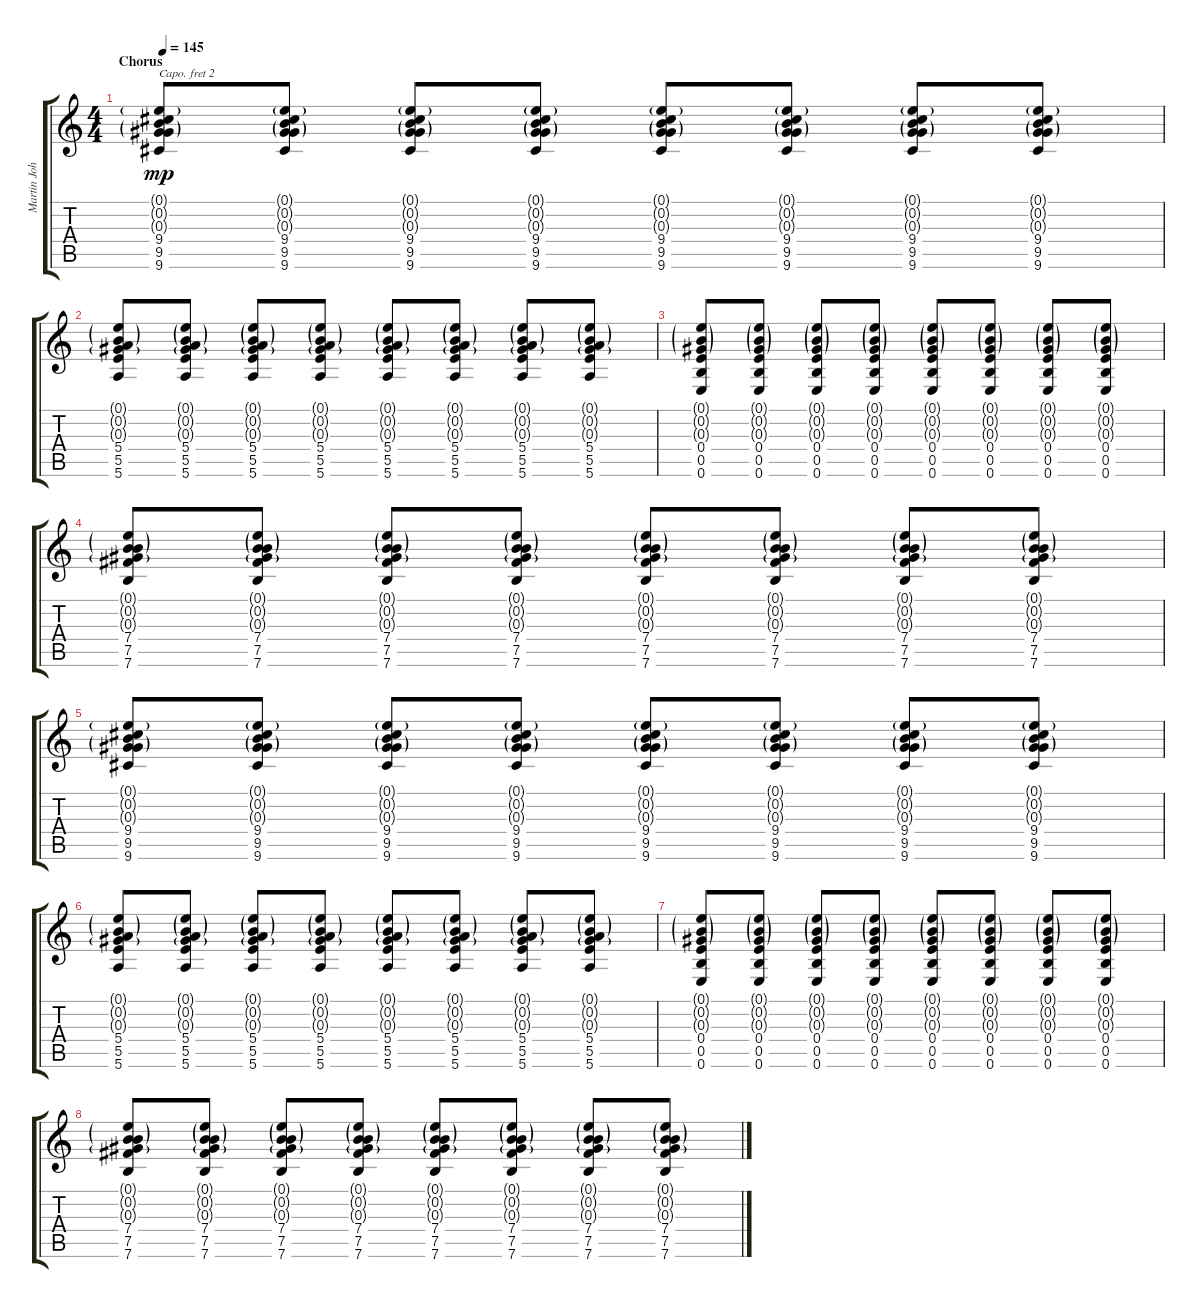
\track ("Martin Johnson (Rhythm Guitar)" "Martin Joh") {instrument overdrivenguitar}
\staff {score tabs}
\capo 2
\tuning (D4 A3 Gb3 D3 A2 D2) {hide}
\ts (4 4)
\section ("" "Chorus")
\tempo 145
\clef g2
\ks c
(0.1{g} 0.2{g} 0.3{g} 9.4 9.5 9.6).8{dy mp volume 15 instrument overdrivenguitar} (0.1{g} 0.2{g} 0.3{g} 9.4 9.5 9.6).8 (0.1{g} 0.2{g} 0.3{g} 9.4 9.5 9.6).8 (0.1{g} 0.2{g} 0.3{g} 9.4 9.5 9.6).8 (0.1{g} 0.2{g} 0.3{g} 9.4 9.5 9.6).8 (0.1{g} 0.2{g} 0.3{g} 9.4 9.5 9.6).8 (0.1{g} 0.2{g} 0.3{g} 9.4 9.5 9.6).8 (0.1{g} 0.2{g} 0.3{g} 9.4 9.5 9.6).8 |
(0.1{g} 0.2{g} 0.3{g} 5.4 5.5 5.6).8 (0.1{g} 0.2{g} 0.3{g} 5.4 5.5 5.6).8 (0.1{g} 0.2{g} 0.3{g} 5.4 5.5 5.6).8 (0.1{g} 0.2{g} 0.3{g} 5.4 5.5 5.6).8 (0.1{g} 0.2{g} 0.3{g} 5.4 5.5 5.6).8 (0.1{g} 0.2{g} 0.3{g} 5.4 5.5 5.6).8 (0.1{g} 0.2{g} 0.3{g} 5.4 5.5 5.6).8 (0.1{g} 0.2{g} 0.3{g} 5.4 5.5 5.6).8 |
(0.1{g} 0.2{g} 0.3{g} 0.4 0.5 0.6).8 (0.1{g} 0.2{g} 0.3{g} 0.4 0.5 0.6).8 (0.1{g} 0.2{g} 0.3{g} 0.4 0.5 0.6).8 (0.1{g} 0.2{g} 0.3{g} 0.4 0.5 0.6).8 (0.1{g} 0.2{g} 0.3{g} 0.4 0.5 0.6).8 (0.1{g} 0.2{g} 0.3{g} 0.4 0.5 0.6).8 (0.1{g} 0.2{g} 0.3{g} 0.4 0.5 0.6).8 (0.1{g} 0.2{g} 0.3{g} 0.4 0.5 0.6).8 |
(0.1{g} 0.2{g} 0.3{g} 7.4 7.5 7.6).8 (0.1{g} 0.2{g} 0.3{g} 7.4 7.5 7.6).8 (0.1{g} 0.2{g} 0.3{g} 7.4 7.5 7.6).8 (0.1{g} 0.2{g} 0.3{g} 7.4 7.5 7.6).8 (0.1{g} 0.2{g} 0.3{g} 7.4 7.5 7.6).8 (0.1{g} 0.2{g} 0.3{g} 7.4 7.5 7.6).8 (0.1{g} 0.2{g} 0.3{g} 7.4 7.5 7.6).8 (0.1{g} 0.2{g} 0.3{g} 7.4 7.5 7.6).8 |
(0.1{g} 0.2{g} 0.3{g} 9.4 9.5 9.6).8{volume 14 instrument overdrivenguitar} (0.1{g} 0.2{g} 0.3{g} 9.4 9.5 9.6).8 (0.1{g} 0.2{g} 0.3{g} 9.4 9.5 9.6).8 (0.1{g} 0.2{g} 0.3{g} 9.4 9.5 9.6).8 (0.1{g} 0.2{g} 0.3{g} 9.4 9.5 9.6).8 (0.1{g} 0.2{g} 0.3{g} 9.4 9.5 9.6).8 (0.1{g} 0.2{g} 0.3{g} 9.4 9.5 9.6).8 (0.1{g} 0.2{g} 0.3{g} 9.4 9.5 9.6).8 |
(0.1{g} 0.2{g} 0.3{g} 5.4 5.5 5.6).8 (0.1{g} 0.2{g} 0.3{g} 5.4 5.5 5.6).8 (0.1{g} 0.2{g} 0.3{g} 5.4 5.5 5.6).8 (0.1{g} 0.2{g} 0.3{g} 5.4 5.5 5.6).8 (0.1{g} 0.2{g} 0.3{g} 5.4 5.5 5.6).8 (0.1{g} 0.2{g} 0.3{g} 5.4 5.5 5.6).8 (0.1{g} 0.2{g} 0.3{g} 5.4 5.5 5.6).8 (0.1{g} 0.2{g} 0.3{g} 5.4 5.5 5.6).8 |
(0.1{g} 0.2{g} 0.3{g} 0.4 0.5 0.6).8 (0.1{g} 0.2{g} 0.3{g} 0.4 0.5 0.6).8 (0.1{g} 0.2{g} 0.3{g} 0.4 0.5 0.6).8 (0.1{g} 0.2{g} 0.3{g} 0.4 0.5 0.6).8 (0.1{g} 0.2{g} 0.3{g} 0.4 0.5 0.6).8 (0.1{g} 0.2{g} 0.3{g} 0.4 0.5 0.6).8 (0.1{g} 0.2{g} 0.3{g} 0.4 0.5 0.6).8 (0.1{g} 0.2{g} 0.3{g} 0.4 0.5 0.6).8 |
(0.1{g} 0.2{g} 0.3{g} 7.4 7.5 7.6).8 (0.1{g} 0.2{g} 0.3{g} 7.4 7.5 7.6).8 (0.1{g} 0.2{g} 0.3{g} 7.4 7.5 7.6).8 (0.1{g} 0.2{g} 0.3{g} 7.4 7.5 7.6).8 (0.1{g} 0.2{g} 0.3{g} 7.4 7.5 7.6).8 (0.1{g} 0.2{g} 0.3{g} 7.4 7.5 7.6).8 (0.1{g} 0.2{g} 0.3{g} 7.4 7.5 7.6).8 (0.1{g} 0.2{g} 0.3{g} 7.4 7.5 7.6).8
